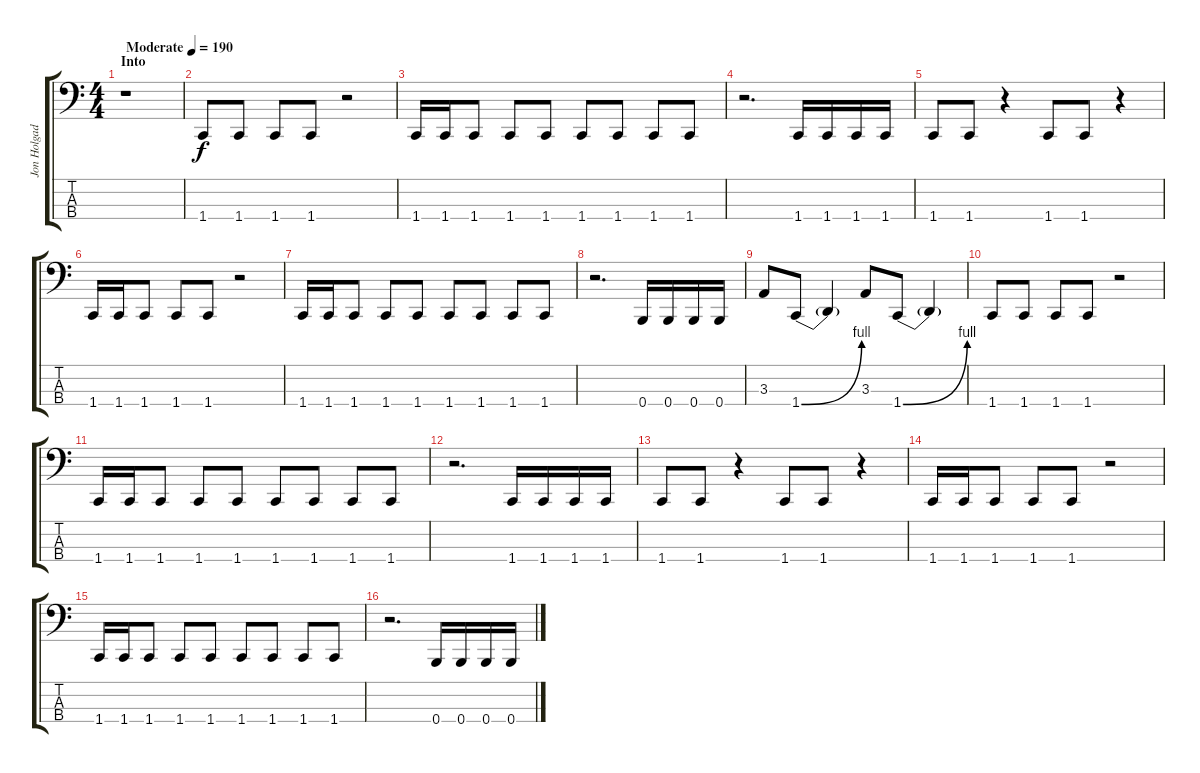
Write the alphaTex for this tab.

\track ("Jon Holgado" "Jon Holgad") {instrument electricbasspick}
\staff {score tabs}
\tuning (E2 B1 Gb1 B0) {hide}
\ts (4 4)
\section ("" "Into")
\tempo (190 "Moderate")
\clef f4
\ks c
r.1{dy f instrument electricbasspick} |
1.4.8 1.4.8 1.4.8 1.4.8 r.2 |
1.4.16 1.4.16 1.4.8 1.4.8 1.4.8 1.4.8 1.4.8 1.4.8 1.4.8 |
r.2{d} 1.4.16 1.4.16 1.4.16 1.4.16 |
1.4.8 1.4.8 r.4 1.4.8 1.4.8 r.4 |
1.4.16 1.4.16 1.4.8 1.4.8 1.4.8 r.2 |
1.4.16 1.4.16 1.4.8 1.4.8 1.4.8 1.4.8 1.4.8 1.4.8 1.4.8 |
r.2{d} 0.4.16 0.4.16 0.4.16 0.4.16 |
3.3.8 1.4{be (bend 0 0 60 4)}.8 1.4{t}.4 3.3.8 1.4{be (bend 0 0 60 4)}.8 1.4{t}.4 |
1.4.8 1.4.8 1.4.8 1.4.8 r.2 |
1.4.16 1.4.16 1.4.8 1.4.8 1.4.8 1.4.8 1.4.8 1.4.8 1.4.8 |
r.2{d} 1.4.16 1.4.16 1.4.16 1.4.16 |
1.4.8 1.4.8 r.4 1.4.8 1.4.8 r.4 |
1.4.16 1.4.16 1.4.8 1.4.8 1.4.8 r.2 |
1.4.16 1.4.16 1.4.8 1.4.8 1.4.8 1.4.8 1.4.8 1.4.8 1.4.8 |
r.2{d} 0.4.16 0.4.16 0.4.16 0.4.16
